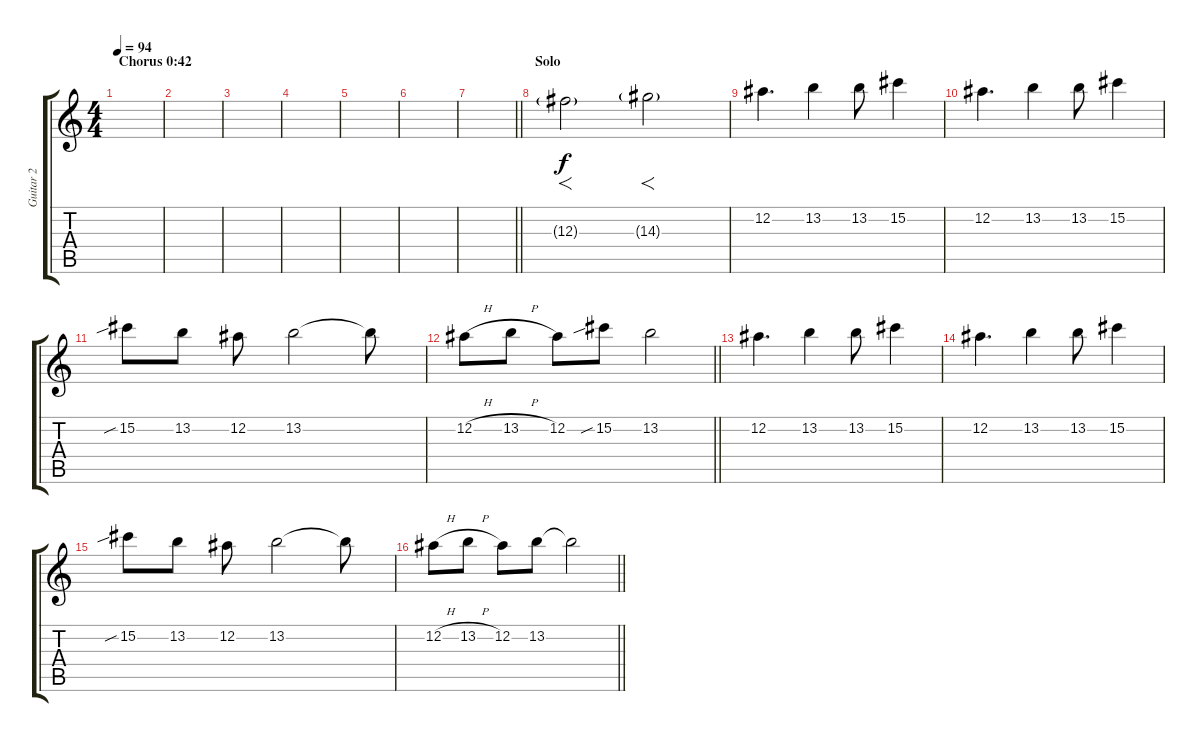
\track ("Guitar 2" "Guitar 2") {instrument distortionguitar}
\staff {score tabs}
\tuning (Eb4 Bb3 Gb3 Db3 Ab2 Eb2) {hide}
\ts (4 4)
\section ("" "Chorus 0:42")
\tempo 94
\clef g2
\ks c
|
|
|
|
|
|
\barLineRight lightlight
|
\section ("" "Solo")
12.3{g}.2{f volume 5} 14.3{g}.2{f} |
12.2.4{d dy f} 13.2.4 13.2.8 15.2.4 |
12.2.4{d} 13.2.4 13.2.8 15.2.4 |
15.2{sib}.8 13.2.8 12.2.8 13.2.2 13.2{t}.8 |
\barLineRight lightlight
12.2{h}.8 13.2{h}.8 12.2.8 15.2{sib}.8 13.2.2 |
12.2.4{d} 13.2.4 13.2.8 15.2.4 |
12.2.4{d} 13.2.4 13.2.8 15.2.4 |
15.2{sib}.8 13.2.8 12.2.8 13.2.2 13.2{t}.8 |
\barLineRight lightlight
12.2{h}.8 13.2{h}.8 12.2.8 13.2.8 13.2{t}.2
